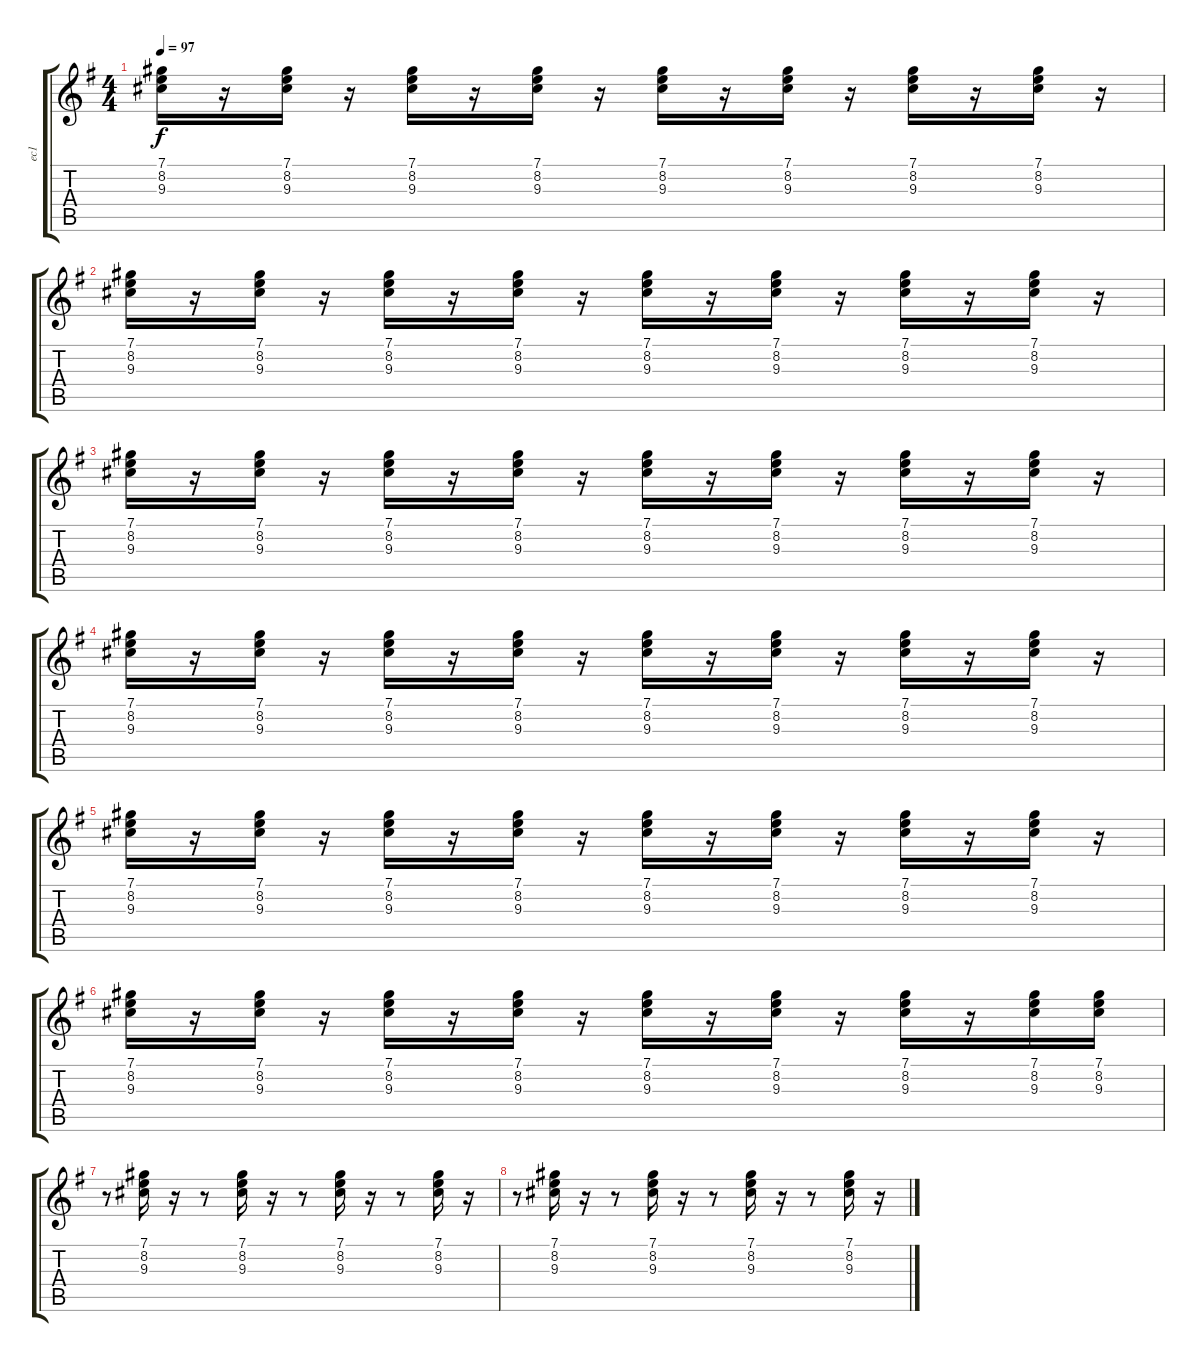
\track ("ec1" "ec1") {instrument electricguitarclean}
\staff {score tabs}
\tuning (Db4 Ab3 E3 B2 Gb2 Db2) {hide}
\ts (4 4)
\tempo 97
\clef g2
\ks g
(7.1 8.2 9.3).16{dy f} r.16 (7.1 8.2 9.3).16 r.16 (7.1 8.2 9.3).16 r.16 (7.1 8.2 9.3).16 r.16 (7.1 8.2 9.3).16 r.16 (7.1 8.2 9.3).16 r.16 (7.1 8.2 9.3).16 r.16 (7.1 8.2 9.3).16 r.16 |
(7.1 8.2 9.3).16 r.16 (7.1 8.2 9.3).16 r.16 (7.1 8.2 9.3).16 r.16 (7.1 8.2 9.3).16 r.16 (7.1 8.2 9.3).16 r.16 (7.1 8.2 9.3).16 r.16 (7.1 8.2 9.3).16 r.16 (7.1 8.2 9.3).16 r.16 |
(7.1 8.2 9.3).16 r.16 (7.1 8.2 9.3).16 r.16 (7.1 8.2 9.3).16 r.16 (7.1 8.2 9.3).16 r.16 (7.1 8.2 9.3).16 r.16 (7.1 8.2 9.3).16 r.16 (7.1 8.2 9.3).16 r.16 (7.1 8.2 9.3).16 r.16 |
(7.1 8.2 9.3).16 r.16 (7.1 8.2 9.3).16 r.16 (7.1 8.2 9.3).16 r.16 (7.1 8.2 9.3).16 r.16 (7.1 8.2 9.3).16 r.16 (7.1 8.2 9.3).16 r.16 (7.1 8.2 9.3).16 r.16 (7.1 8.2 9.3).16 r.16 |
(7.1 8.2 9.3).16 r.16 (7.1 8.2 9.3).16 r.16 (7.1 8.2 9.3).16 r.16 (7.1 8.2 9.3).16 r.16 (7.1 8.2 9.3).16 r.16 (7.1 8.2 9.3).16 r.16 (7.1 8.2 9.3).16 r.16 (7.1 8.2 9.3).16 r.16 |
(7.1 8.2 9.3).16 r.16 (7.1 8.2 9.3).16 r.16 (7.1 8.2 9.3).16 r.16 (7.1 8.2 9.3).16 r.16 (7.1 8.2 9.3).16 r.16 (7.1 8.2 9.3).16 r.16 (7.1 8.2 9.3).16 r.16 (7.1 8.2 9.3).16 (7.1 8.2 9.3).16 |
r.8 (7.1 8.2 9.3).16 r.16 r.8 (7.1 8.2 9.3).16 r.16 r.8 (7.1 8.2 9.3).16 r.16 r.8 (7.1 8.2 9.3).16 r.16 |
r.8 (7.1 8.2 9.3).16 r.16 r.8 (7.1 8.2 9.3).16 r.16 r.8 (7.1 8.2 9.3).16 r.16 r.8 (7.1 8.2 9.3).16 r.16
